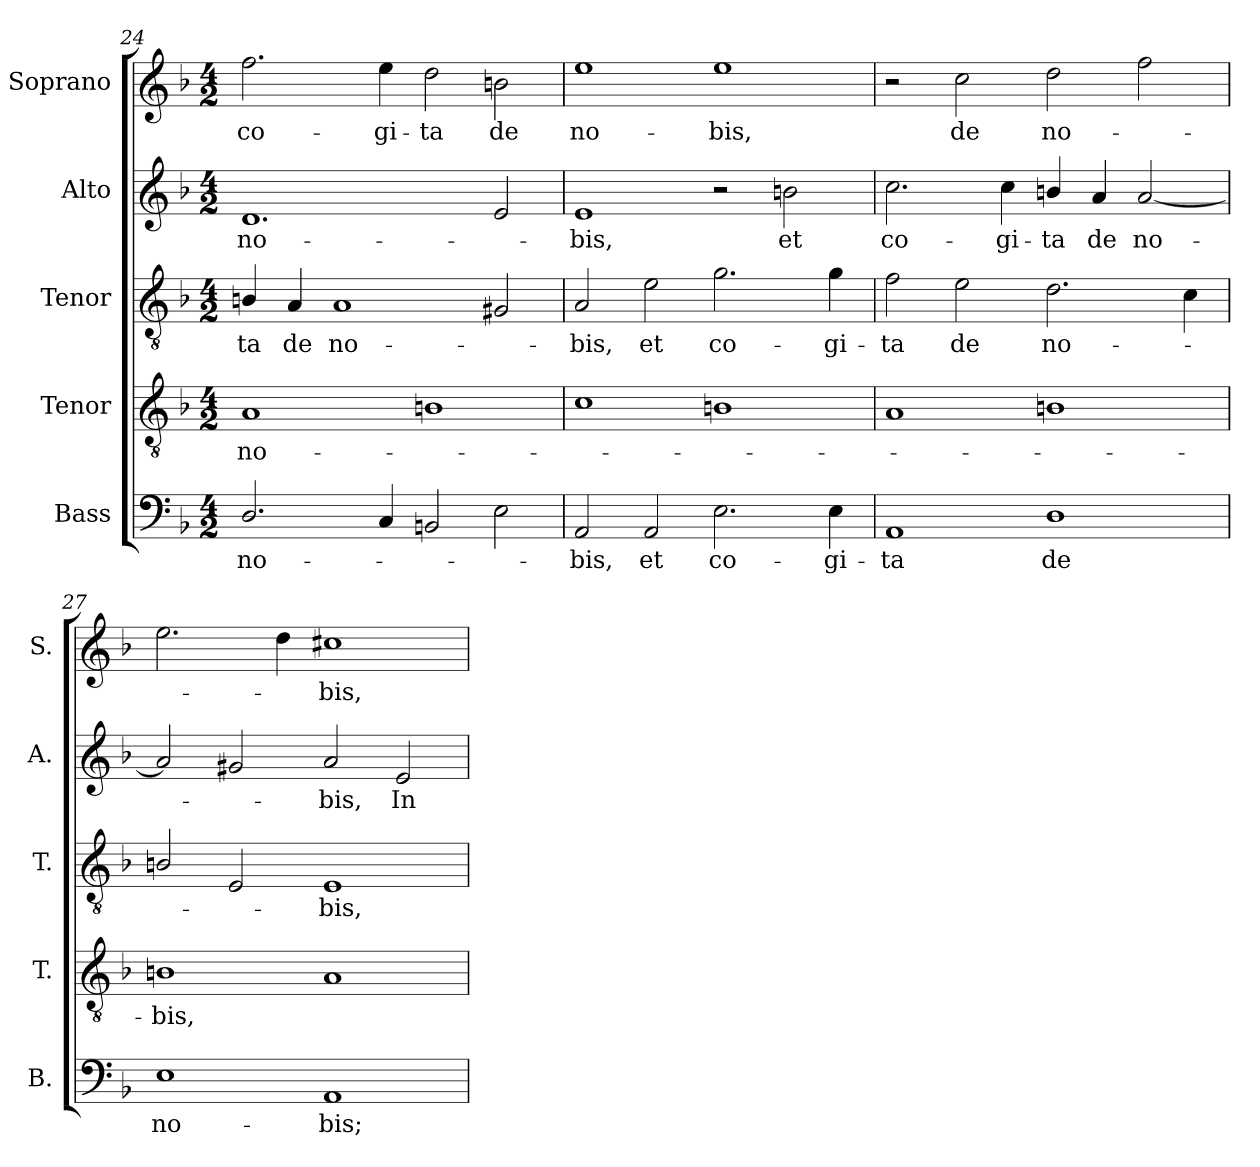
**kern	**text	**kern	**text	**kern	**text	**kern	**text	**kern	**text
*part5	*part5	*part4	*part4	*part3	*part3	*part2	*part2	*part1	*part1
*staff5	*staff5	*staff4	*staff4	*staff3	*staff3	*staff2	*staff2	*staff1	*staff1
*I"Bass	*	*I"Tenor	*	*I"Tenor	*	*I"Alto	*	*I"Soprano	*
*I'B.	*	*I'T.	*	*I'T.	*	*I'A.	*	*I'S.	*
*clefF4	*	*clefGv2	*	*clefGv2	*	*clefG2	*	*clefG2	*
*	*	*ITrd7c12	*	*ITrd7c12	*	*	*	*	*
*k[b-]	*	*k[b-]	*	*k[b-]	*	*k[b-]	*	*k[b-]	*
*F:	*	*F:	*	*F:	*	*F:	*	*F:	*
*M4/2	*	*M4/2	*	*M4/2	*	*M4/2	*	*M4/2	*
=24	=24	=24	=24	=24	=24	=24	=24	=24	=24
!	!LO:LY:b:color=#000000	!	!	!	!	!	!	!	!
!	!	!	!LO:LY:b:color=#000000	!	!	!	!	!	!
!	!	!	!	!	!LO:LY:b:color=#000000	!	!	!	!
!	!	!	!	!	!	!	!LO:LY:b:color=#000000	!	!
!	!	!	!	!	!	!	!	!	!LO:LY:b:color=#000000
2.Di/	no-	1AAi	no-	4BBni/	-ta	1.di	no-	2.ffi\	co-
!	!	!	!	!	!LO:LY:b:color=#000000	!	!	!	!
.	.	.	.	4AAi/	de	.	.	.	.
!	!	!	!	!	!LO:LY:b:color=#000000	!	!	!	!
.	.	.	.	1AAi	no-	.	.	.	.
!	!	!	!	!	!	!	!	!	!LO:LY:b:color=#000000
4Ci/	.	.	.	.	.	.	.	4eei\	-gi-
!	!	!	!	!	!	!	!	!	!LO:LY:b:color=#000000
2BBni/	.	1BBni	.	.	.	.	.	2ddi\	-ta
!	!	!	!	!	!	!	!	!	!LO:LY:b:color=#000000
2Ei\	.	.	.	2GG#Xi/	.	2ei/	.	2bni\	de
!!LO:LB:g=z
=25	=25	=25	=25	=25	=25	=25	=25	=25	=25
!	!LO:LY:b:color=#000000	!	!	!	!	!	!	!	!
!	!	!	!	!	!LO:LY:b:color=#000000	!	!	!	!
!	!	!	!	!	!	!	!LO:LY:b:color=#000000	!	!
!	!	!	!	!	!	!	!	!	!LO:LY:b:color=#000000
2AAi/	-bis,	1Ci	.	2AAi/	-bis,	1ei	-bis,	1eei	no-
!	!LO:LY:b:color=#000000	!	!	!	!	!	!	!	!
!	!	!	!	!	!LO:LY:b:color=#000000	!	!	!	!
2AAi/	et	.	.	2Ei\	et	.	.	.	.
!	!LO:LY:b:color=#000000	!	!	!	!	!	!	!	!
!	!	!	!	!	!LO:LY:b:color=#000000	!	!	!	!
!	!	!	!	!	!	!	!	!	!LO:LY:b:color=#000000
2.Ei\	co-	1BBni	.	2.Gi\	co-	2r	.	1eei	-bis,
!	!	!	!	!	!	!	!LO:LY:b:color=#000000	!	!
.	.	.	.	.	.	2bni\	et	.	.
!	!LO:LY:b:color=#000000	!	!	!	!	!	!	!	!
!	!	!	!	!	!LO:LY:b:color=#000000	!	!	!	!
4Ei\	-gi-	.	.	4Gi\	-gi-	.	.	.	.
=26	=26	=26	=26	=26	=26	=26	=26	=26	=26
!	!LO:LY:b:color=#000000	!	!	!	!	!	!	!	!
!	!	!	!	!	!LO:LY:b:color=#000000	!	!	!	!
!	!	!	!	!	!	!	!LO:LY:b:color=#000000	!	!
1AAi	-ta	1AAi	.	2Fi\	-ta	2.cci\	co-	2r	.
!	!	!	!	!	!LO:LY:b:color=#000000	!	!	!	!
!	!	!	!	!	!	!	!	!	!LO:LY:b:color=#000000
.	.	.	.	2Ei\	de	.	.	2cci\	de
!	!	!	!	!	!	!	!LO:LY:b:color=#000000	!	!
.	.	.	.	.	.	4cci\	-gi-	.	.
!	!LO:LY:b:color=#000000	!	!	!	!	!	!	!	!
!	!	!	!	!	!LO:LY:b:color=#000000	!	!	!	!
!	!	!	!	!	!	!	!LO:LY:b:color=#000000	!	!
!	!	!	!	!	!	!	!	!	!LO:LY:b:color=#000000
1Di	de	1BBni	.	2.Di\	no-	4bni/	-ta	2ddi\	no-
!	!	!	!	!	!	!	!LO:LY:b:color=#000000	!	!
.	.	.	.	.	.	4ai/	de	.	.
!	!	!	!	!	!	!	!LO:LY:b:color=#000000	!	!
.	.	.	.	.	.	[2ai/	no-	2ffi\	.
.	.	.	.	4Ci\	.	.	.	.	.
=27	=27	=27	=27	=27	=27	=27	=27	=27	=27
!	!LO:LY:b:color=#000000	!	!	!	!	!	!	!	!
!	!	!	!LO:LY:b:color=#000000	!	!	!	!	!	!
1Ei	no-	1BBni	-bis,	2BBni/	.	2ai/]	.	2.eei\	.
.	.	.	.	2EEi/	.	2g#Xi/	.	.	.
.	.	.	.	.	.	.	.	4ddi\	.
!	!LO:LY:b:color=#000000	!	!	!	!	!	!	!	!
!	!	!	!	!	!LO:LY:b:color=#000000	!	!	!	!
!	!	!	!	!	!	!	!LO:LY:b:color=#000000	!	!
!	!	!	!	!	!	!	!	!	!LO:LY:b:color=#000000
1AAi	-bis;	1AAi	.	1EEi	-bis,	2ai/	-bis,	1cc#Xi	-bis,
!	!	!	!	!	!	!	!LO:LY:b:color=#000000	!	!
.	.	.	.	.	.	2ei/	In-	.	.
=	=	=	=	=	=	=	=	=	=
*-	*-	*-	*-	*-	*-	*-	*-	*-	*-
